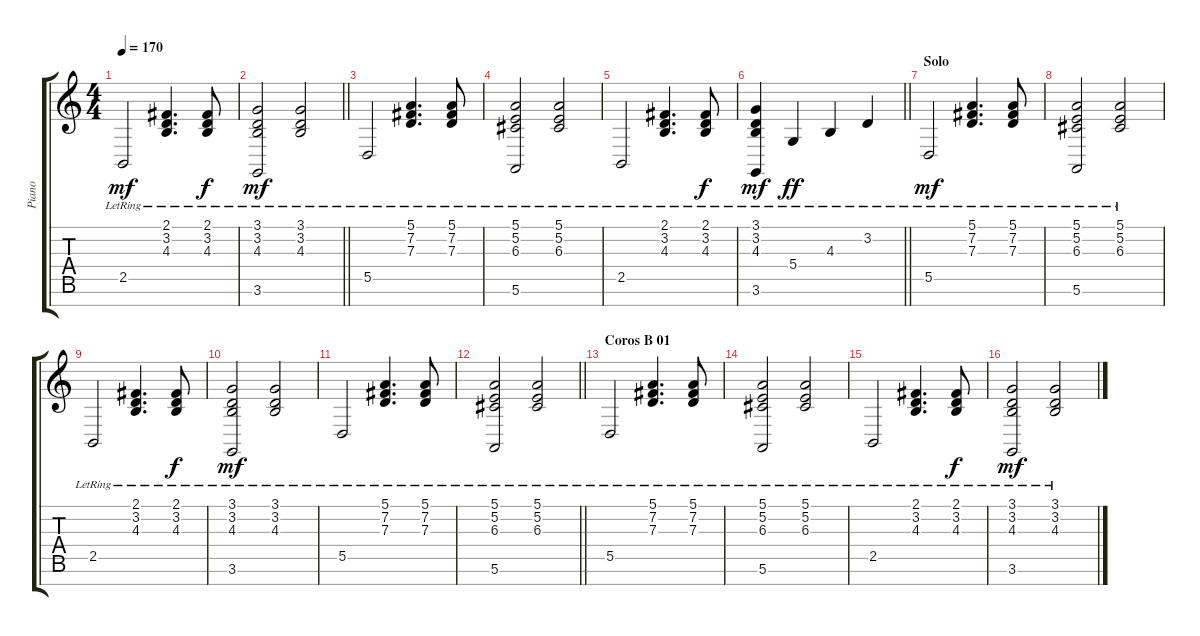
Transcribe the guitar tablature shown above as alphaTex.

\track ("Piano" "Piano") {instrument acousticgrandpiano}
\staff {score tabs}
\tuning (E4 B3 G3 D3 A2 E2 B1) {hide}
\ts (4 4)
\tempo 170
\clef g2
\ks c
2.5{lr}.2{dy mf} (2.1{lr} 3.2{lr} 4.3{lr}).4{d} (2.1{lr} 3.2{lr} 4.3{lr}).8{dy f} |
\barLineRight lightlight
(3.1{lr} 3.2{lr} 4.3{lr} 3.6{lr}).2{dy mf} (3.1{lr} 3.2{lr} 4.3{lr}).2 |
5.5{lr}.2 (5.1{lr} 7.2{lr} 7.3{lr}).4{d} (5.1{lr} 7.2{lr} 7.3{lr}).8 |
(5.1{lr} 5.2{lr} 6.3{lr} 5.6{lr}).2 (5.1{lr} 5.2{lr} 6.3{lr}).2 |
2.5{lr}.2 (2.1{lr} 3.2{lr} 4.3{lr}).4{d} (2.1{lr} 3.2{lr} 4.3{lr}).8{dy f} |
\barLineRight lightlight
(3.1{lr} 3.2{lr} 4.3{lr} 3.6{lr}).4{dy mf} 5.4{lr}.4{dy ff} 4.3{lr}.4 3.2{lr}.4 |
\section ("" "Solo")
5.5{lr}.2{dy mf} (5.1{lr} 7.2{lr} 7.3{lr}).4{d} (5.1{lr} 7.2{lr} 7.3{lr}).8 |
(5.1{lr} 5.2{lr} 6.3{lr} 5.6{lr}).2 (5.1{lr} 5.2{lr} 6.3{lr}).2 |
2.5{lr}.2 (2.1{lr} 3.2{lr} 4.3{lr}).4{d} (2.1{lr} 3.2{lr} 4.3{lr}).8{dy f} |
(3.1{lr} 3.2{lr} 4.3{lr} 3.6{lr}).2{dy mf} (3.1{lr} 3.2{lr} 4.3{lr}).2 |
5.5{lr}.2 (5.1{lr} 7.2{lr} 7.3{lr}).4{d} (5.1{lr} 7.2{lr} 7.3{lr}).8 |
\barLineRight lightlight
(5.1{lr} 5.2{lr} 6.3{lr} 5.6{lr}).2 (5.1{lr} 5.2{lr} 6.3{lr}).2 |
\section ("" "Coros B 01")
5.5{lr}.2 (5.1{lr} 7.2{lr} 7.3{lr}).4{d} (5.1{lr} 7.2{lr} 7.3{lr}).8 |
(5.1{lr} 5.2{lr} 6.3{lr} 5.6{lr}).2 (5.1{lr} 5.2{lr} 6.3{lr}).2 |
2.5{lr}.2 (2.1{lr} 3.2{lr} 4.3{lr}).4{d} (2.1{lr} 3.2{lr} 4.3{lr}).8{dy f} |
(3.1{lr} 3.2{lr} 4.3{lr} 3.6{lr}).2{dy mf} (3.1{lr} 3.2{lr} 4.3{lr}).2
